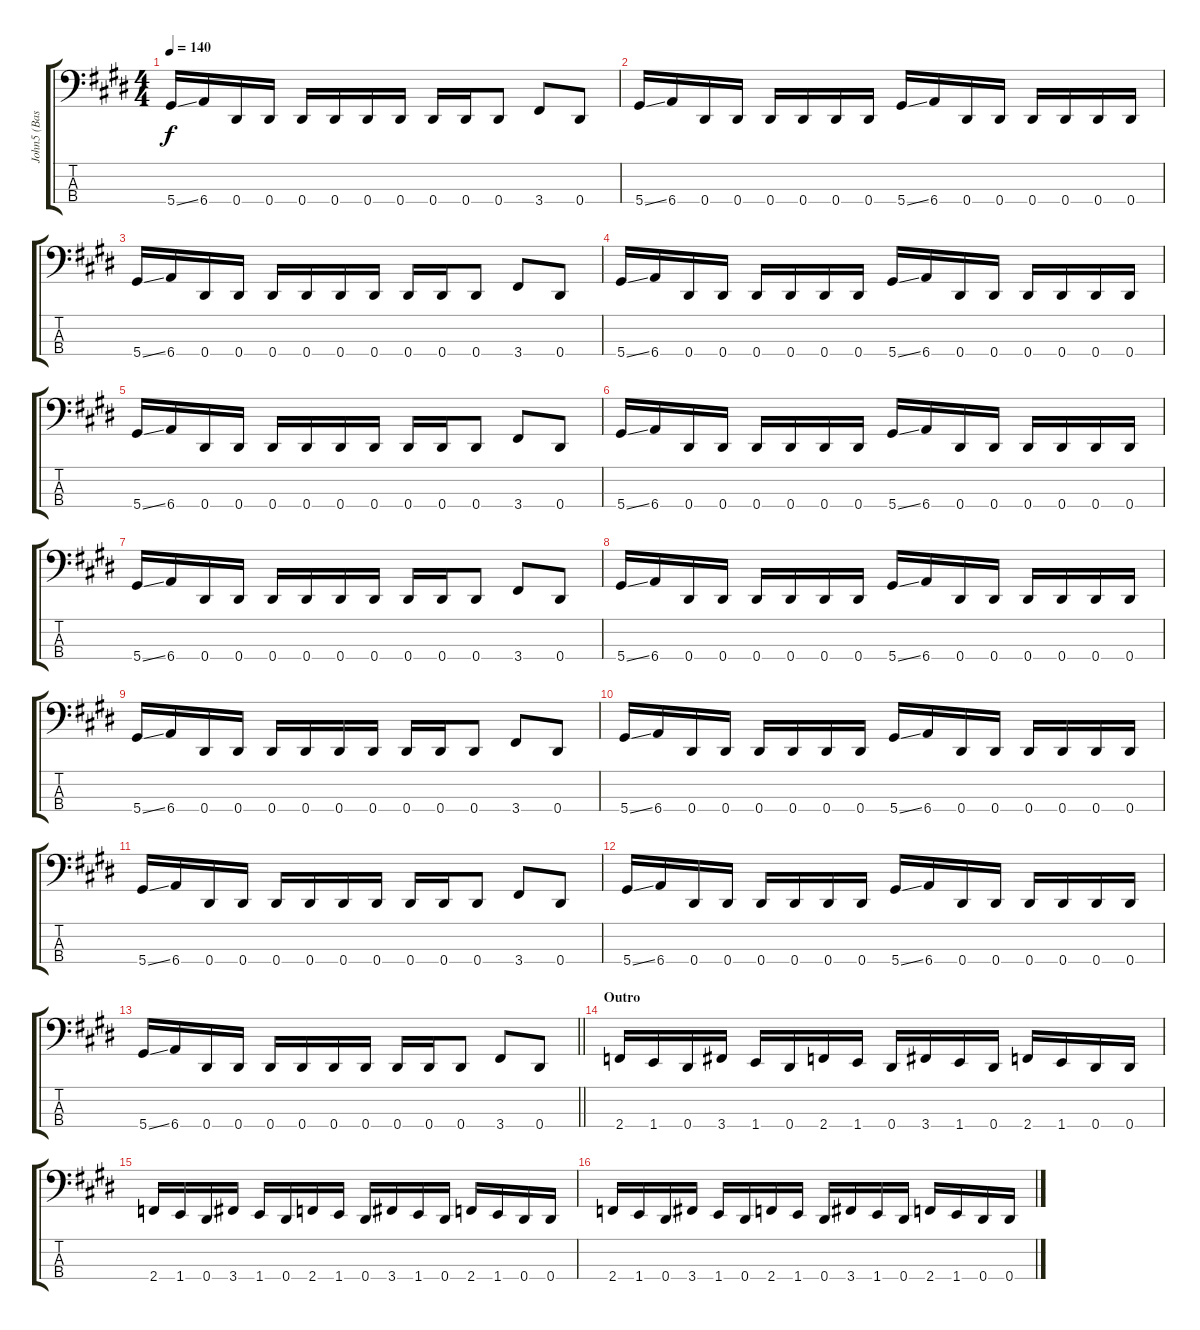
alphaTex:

\track ("John5 (Bass)" "John5 (Bas") {instrument electricbasspick}
\staff {score tabs}
\tuning (Gb2 Db2 Ab1 Eb1) {hide}
\ts (4 4)
\tempo 140
\clef f4
\ks e
5.4{ss}.16{dy f} 6.4.16 0.4.16 0.4.16 0.4.16 0.4.16 0.4.16 0.4.16 0.4.16 0.4.16 0.4.8 3.4.8 0.4.8 |
5.4{ss}.16 6.4.16 0.4.16 0.4.16 0.4.16 0.4.16 0.4.16 0.4.16 5.4{ss}.16 6.4.16 0.4.16 0.4.16 0.4.16 0.4.16 0.4.16 0.4.16 |
5.4{ss}.16 6.4.16 0.4.16 0.4.16 0.4.16 0.4.16 0.4.16 0.4.16 0.4.16 0.4.16 0.4.8 3.4.8 0.4.8 |
5.4{ss}.16 6.4.16 0.4.16 0.4.16 0.4.16 0.4.16 0.4.16 0.4.16 5.4{ss}.16 6.4.16 0.4.16 0.4.16 0.4.16 0.4.16 0.4.16 0.4.16 |
5.4{ss}.16 6.4.16 0.4.16 0.4.16 0.4.16 0.4.16 0.4.16 0.4.16 0.4.16 0.4.16 0.4.8 3.4.8 0.4.8 |
5.4{ss}.16 6.4.16 0.4.16 0.4.16 0.4.16 0.4.16 0.4.16 0.4.16 5.4{ss}.16 6.4.16 0.4.16 0.4.16 0.4.16 0.4.16 0.4.16 0.4.16 |
5.4{ss}.16 6.4.16 0.4.16 0.4.16 0.4.16 0.4.16 0.4.16 0.4.16 0.4.16 0.4.16 0.4.8 3.4.8 0.4.8 |
5.4{ss}.16 6.4.16 0.4.16 0.4.16 0.4.16 0.4.16 0.4.16 0.4.16 5.4{ss}.16 6.4.16 0.4.16 0.4.16 0.4.16 0.4.16 0.4.16 0.4.16 |
5.4{ss}.16 6.4.16 0.4.16 0.4.16 0.4.16 0.4.16 0.4.16 0.4.16 0.4.16 0.4.16 0.4.8 3.4.8 0.4.8 |
5.4{ss}.16 6.4.16 0.4.16 0.4.16 0.4.16 0.4.16 0.4.16 0.4.16 5.4{ss}.16 6.4.16 0.4.16 0.4.16 0.4.16 0.4.16 0.4.16 0.4.16 |
5.4{ss}.16 6.4.16 0.4.16 0.4.16 0.4.16 0.4.16 0.4.16 0.4.16 0.4.16 0.4.16 0.4.8 3.4.8 0.4.8 |
5.4{ss}.16 6.4.16 0.4.16 0.4.16 0.4.16 0.4.16 0.4.16 0.4.16 5.4{ss}.16 6.4.16 0.4.16 0.4.16 0.4.16 0.4.16 0.4.16 0.4.16 |
\barLineRight lightlight
5.4{ss}.16 6.4.16 0.4.16 0.4.16 0.4.16 0.4.16 0.4.16 0.4.16 0.4.16 0.4.16 0.4.8 3.4.8 0.4.8 |
\section ("" "Outro")
2.4.16 1.4.16 0.4.16 3.4.16 1.4.16 0.4.16 2.4.16 1.4.16 0.4.16 3.4.16 1.4.16 0.4.16 2.4.16 1.4.16 0.4.16 0.4.16 |
2.4.16 1.4.16 0.4.16 3.4.16 1.4.16 0.4.16 2.4.16 1.4.16 0.4.16 3.4.16 1.4.16 0.4.16 2.4.16 1.4.16 0.4.16 0.4.16 |
2.4.16 1.4.16 0.4.16 3.4.16 1.4.16 0.4.16 2.4.16 1.4.16 0.4.16 3.4.16 1.4.16 0.4.16 2.4.16 1.4.16 0.4.16 0.4.16
